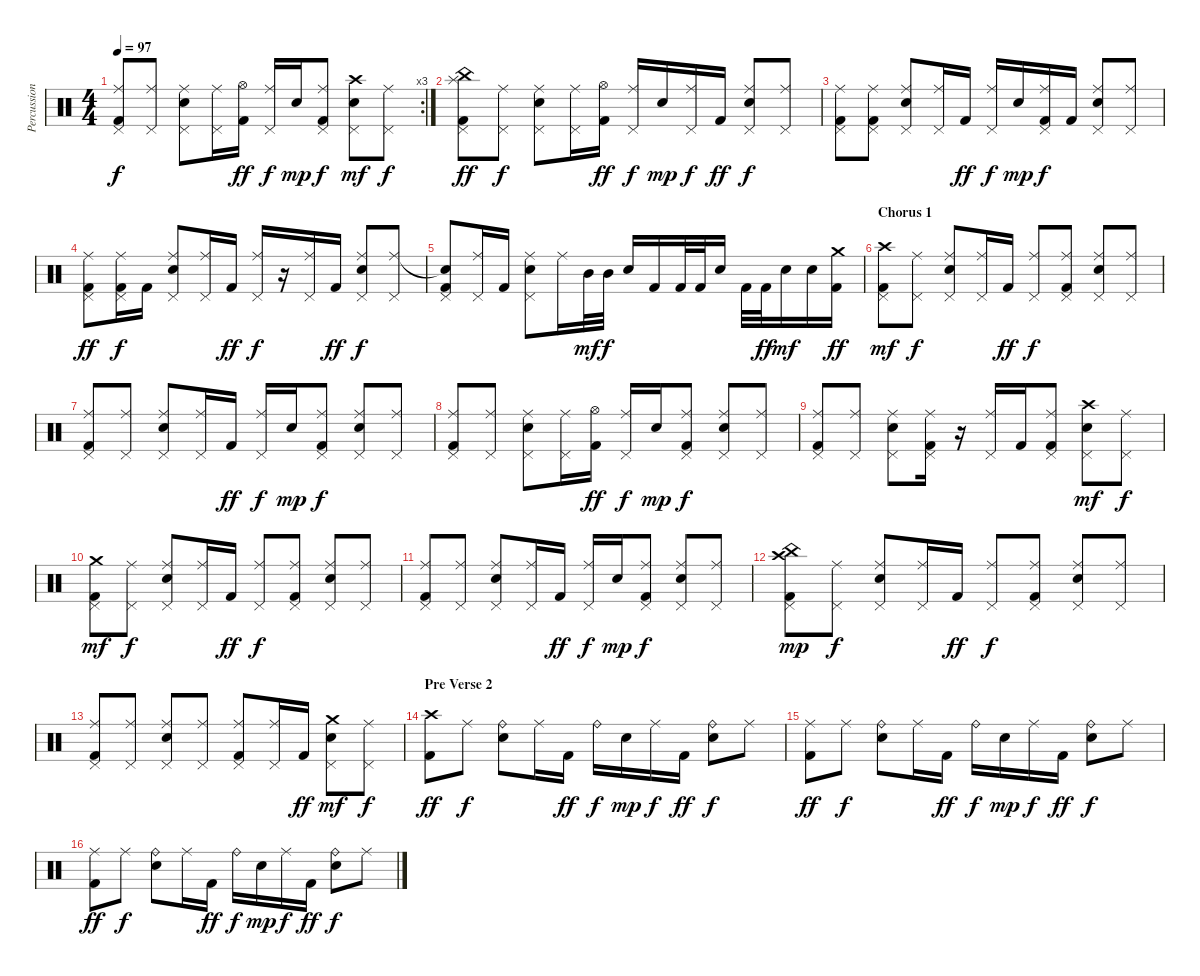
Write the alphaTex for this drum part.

\track ("Percussion" "Percussion") {instrument percussion}
\staff {score}
\articulation defaults
\rc 3
\ts (4 4)
\tempo 97
\clef neutral
\ks c
("Ride (middle)" "Pedal Hi-Hat (hit)" "Kick (hit) 2").8{dy f} ("Ride (middle)" "Pedal Hi-Hat (hit)").8 ("Ride (middle)" "Pedal Hi-Hat (hit)" "Electric Snare (hit)").8 ("Ride (middle)" "Pedal Hi-Hat (hit)").16 ("Hi-Hat (open)" "Kick (hit) 2").16{dy ff} ("Ride (middle)" "Pedal Hi-Hat (hit)").16{dy f} "Electric Snare (hit)".16{dy mp} ("Ride (middle)" "Pedal Hi-Hat (hit)" "Kick (hit) 2").8{dy f} ("Crash high (hit)" "Pedal Hi-Hat (hit)" "Electric Snare (hit)").8{dy mf} ("Ride (middle)" "Pedal Hi-Hat (hit)").8{dy f} |
("China (hit)" "Splash (hit)" "Pedal Hi-Hat (hit)" "Kick (hit) 2").8{dy ff} ("Ride (middle)" "Pedal Hi-Hat (hit)").8{dy f} ("Ride (middle)" "Pedal Hi-Hat (hit)" "Electric Snare (hit)").8 ("Ride (middle)" "Pedal Hi-Hat (hit)").16 ("Hi-Hat (open)" "Kick (hit) 2").16{dy ff} ("Ride (middle)" "Pedal Hi-Hat (hit)").16{dy f} "Electric Snare (hit)".16{dy mp} ("Ride (middle)" "Pedal Hi-Hat (hit)").16{dy f} "Kick (hit) 2".16{dy ff} ("Ride (middle)" "Pedal Hi-Hat (hit)" "Electric Snare (hit)").8{dy f} ("Ride (middle)" "Pedal Hi-Hat (hit)").8 |
("Ride (middle)" "Pedal Hi-Hat (hit)" "Kick (hit) 2").8 ("Ride (middle)" "Pedal Hi-Hat (hit)" "Kick (hit) 2").8 ("Ride (middle)" "Pedal Hi-Hat (hit)" "Electric Snare (hit)").8 ("Ride (middle)" "Pedal Hi-Hat (hit)").16 "Kick (hit) 2".16{dy ff} ("Ride (middle)" "Pedal Hi-Hat (hit)").16{dy f} "Electric Snare (hit)".16{dy mp} ("Ride (middle)" "Pedal Hi-Hat (hit)" "Kick (hit) 2").16{dy f} "Kick (hit) 2".16 ("Ride (middle)" "Pedal Hi-Hat (hit)" "Electric Snare (hit)").8 ("Ride (middle)" "Pedal Hi-Hat (hit)").8 |
("Ride (middle)" "Pedal Hi-Hat (hit)" "Kick (hit) 2").8{dy ff} ("Ride (middle)" "Pedal Hi-Hat (hit)" "Kick (hit) 2").16{dy f} "Kick (hit) 2".16 ("Ride (middle)" "Pedal Hi-Hat (hit)" "Electric Snare (hit)").8 ("Ride (middle)" "Pedal Hi-Hat (hit)").16 "Kick (hit) 2".16{dy ff} ("Ride (middle)" "Pedal Hi-Hat (hit)").16{dy f} r.16 ("Ride (middle)" "Pedal Hi-Hat (hit)").16 "Kick (hit) 2".16{dy ff} ("Ride (middle)" "Pedal Hi-Hat (hit)" "Electric Snare (hit)").8{dy f} ("Ride (middle)" "Pedal Hi-Hat (hit)").8 |
("Snare (hit)"{t} "Pedal Hi-Hat (hit)" "Kick (hit) 2").8 ("Ride (middle)" "Pedal Hi-Hat (hit)").16 "Kick (hit) 2".16 ("Ride (middle)" "Pedal Hi-Hat (hit)" "Electric Snare (hit)").8 "Ride (middle)".16 "Mid Tom (hit)".32{dy mf} "Mid Tom (hit)".32{dy f} "Electric Snare (hit)".16 "Kick (hit) 2".16 "Kick (hit) 2".32 "Kick (hit) 2".32 "Electric Snare (hit)".16 "Kick (hit) 2".32 "Kick (hit) 2".32{dy ff} "Electric Snare (hit)".16{dy mf} "Electric Snare (hit)".16 ("Crash medium (hit)" "Kick (hit) 2").16{dy ff} |
\section ("" "Chorus 1")
("Crash high (hit)" "Pedal Hi-Hat (hit)" "Kick (hit) 2").8{dy mf} ("Ride (middle)" "Pedal Hi-Hat (hit)").8{dy f} ("Ride (middle)" "Pedal Hi-Hat (hit)" "Electric Snare (hit)").8 ("Ride (middle)" "Pedal Hi-Hat (hit)").16 "Kick (hit) 2".16{dy ff} ("Ride (middle)" "Pedal Hi-Hat (hit)").8{dy f} ("Ride (middle)" "Pedal Hi-Hat (hit)" "Kick (hit) 2").8 ("Ride (middle)" "Pedal Hi-Hat (hit)" "Electric Snare (hit)").8 ("Ride (middle)" "Pedal Hi-Hat (hit)").8 |
("Ride (middle)" "Pedal Hi-Hat (hit)" "Kick (hit) 2").8 ("Ride (middle)" "Pedal Hi-Hat (hit)").8 ("Ride (middle)" "Pedal Hi-Hat (hit)" "Electric Snare (hit)").8 ("Ride (middle)" "Pedal Hi-Hat (hit)").16 "Kick (hit) 2".16{dy ff} ("Ride (middle)" "Pedal Hi-Hat (hit)").16{dy f} "Electric Snare (hit)".16{dy mp} ("Ride (middle)" "Pedal Hi-Hat (hit)" "Kick (hit) 2").8{dy f} ("Ride (middle)" "Pedal Hi-Hat (hit)" "Electric Snare (hit)").8 ("Ride (middle)" "Pedal Hi-Hat (hit)").8 |
("Ride (middle)" "Pedal Hi-Hat (hit)" "Kick (hit) 2").8 ("Ride (middle)" "Pedal Hi-Hat (hit)").8 ("Ride (middle)" "Pedal Hi-Hat (hit)" "Electric Snare (hit)").8 ("Ride (middle)" "Pedal Hi-Hat (hit)").16 ("Hi-Hat (open)" "Kick (hit) 2").16{dy ff} ("Ride (middle)" "Pedal Hi-Hat (hit)").16{dy f} "Electric Snare (hit)".16{dy mp} ("Ride (middle)" "Pedal Hi-Hat (hit)" "Kick (hit) 2").8{dy f} ("Ride (middle)" "Pedal Hi-Hat (hit)" "Electric Snare (hit)").8 ("Ride (middle)" "Pedal Hi-Hat (hit)").8 |
("Ride (middle)" "Pedal Hi-Hat (hit)" "Kick (hit) 2").8 ("Ride (middle)" "Pedal Hi-Hat (hit)").8 ("Ride (middle)" "Pedal Hi-Hat (hit)" "Electric Snare (hit)").8 ("Ride (middle)" "Pedal Hi-Hat (hit)" "Kick (hit) 2").16 r.16 ("Ride (middle)" "Pedal Hi-Hat (hit)").16 "Kick (hit) 2".16 ("Ride (middle)" "Pedal Hi-Hat (hit)" "Kick (hit) 2").8 ("Crash high (hit)" "Pedal Hi-Hat (hit)" "Electric Snare (hit)").8{dy mf} ("Ride (middle)" "Pedal Hi-Hat (hit)").8{dy f} |
("Crash medium (hit)" "Pedal Hi-Hat (hit)" "Kick (hit) 2").8{dy mf} ("Ride (middle)" "Pedal Hi-Hat (hit)").8{dy f} ("Ride (middle)" "Pedal Hi-Hat (hit)" "Electric Snare (hit)").8 ("Ride (middle)" "Pedal Hi-Hat (hit)").16 "Kick (hit) 2".16{dy ff} ("Ride (middle)" "Pedal Hi-Hat (hit)").8{dy f} ("Ride (middle)" "Pedal Hi-Hat (hit)" "Kick (hit) 2").8 ("Ride (middle)" "Pedal Hi-Hat (hit)" "Electric Snare (hit)").8 ("Ride (middle)" "Pedal Hi-Hat (hit)").8 |
("Ride (middle)" "Pedal Hi-Hat (hit)" "Kick (hit) 2").8 ("Ride (middle)" "Pedal Hi-Hat (hit)").8 ("Ride (middle)" "Pedal Hi-Hat (hit)" "Electric Snare (hit)").8 ("Ride (middle)" "Pedal Hi-Hat (hit)").16 "Kick (hit) 2".16{dy ff} ("Ride (middle)" "Pedal Hi-Hat (hit)").16{dy f} "Electric Snare (hit)".16{dy mp} ("Ride (middle)" "Pedal Hi-Hat (hit)" "Kick (hit) 2").8{dy f} ("Ride (middle)" "Pedal Hi-Hat (hit)" "Electric Snare (hit)").8 ("Ride (middle)" "Pedal Hi-Hat (hit)").8 |
("China (hit)" "Crash high (hit)" "Pedal Hi-Hat (hit)" "Kick (hit) 2").8{dy mp} ("Ride (middle)" "Pedal Hi-Hat (hit)").8{dy f} ("Ride (middle)" "Pedal Hi-Hat (hit)" "Electric Snare (hit)").8 ("Ride (middle)" "Pedal Hi-Hat (hit)").16 "Kick (hit) 2".16{dy ff} ("Ride (middle)" "Pedal Hi-Hat (hit)").8{dy f} ("Ride (middle)" "Pedal Hi-Hat (hit)" "Kick (hit) 2").8 ("Ride (middle)" "Pedal Hi-Hat (hit)" "Electric Snare (hit)").8 ("Ride (middle)" "Pedal Hi-Hat (hit)").8 |
("Ride (middle)" "Pedal Hi-Hat (hit)" "Kick (hit) 2").8 ("Ride (middle)" "Pedal Hi-Hat (hit)").8 ("Ride (middle)" "Pedal Hi-Hat (hit)" "Electric Snare (hit)").8 ("Ride (middle)" "Pedal Hi-Hat (hit)").8 ("Ride (middle)" "Pedal Hi-Hat (hit)" "Kick (hit) 2").8 ("Ride (middle)" "Pedal Hi-Hat (hit)").16 "Kick (hit) 2".16{dy ff} ("Crash medium (hit)" "Pedal Hi-Hat (hit)" "Electric Snare (hit)").8{dy mf} ("Ride (middle)" "Pedal Hi-Hat (hit)").8{dy f} |
\section ("" "Pre Verse 2")
("Crash high (hit)" "Kick (hit) 2").8{dy ff} "Ride (middle)".8{dy f} ("Ride (bell)" "Electric Snare (hit)").8 "Ride (middle)".16 "Kick (hit) 2".16{dy ff} "Ride (bell)".16{dy f} "Electric Snare (hit)".16{dy mp} "Ride (middle)".16{dy f} "Kick (hit) 2".16{dy ff} ("Ride (bell)" "Electric Snare (hit)").8{dy f} "Ride (middle)".8 |
("Ride (middle)" "Kick (hit) 2").8{dy ff} "Ride (middle)".8{dy f} ("Ride (bell)" "Electric Snare (hit)").8 "Ride (middle)".16 "Kick (hit) 2".16{dy ff} "Ride (bell)".16{dy f} "Electric Snare (hit)".16{dy mp} "Ride (middle)".16{dy f} "Kick (hit) 2".16{dy ff} ("Ride (bell)" "Electric Snare (hit)").8{dy f} "Ride (middle)".8 |
("Ride (middle)" "Kick (hit) 2").8{dy ff} "Ride (middle)".8{dy f} ("Ride (bell)" "Electric Snare (hit)").8 "Ride (middle)".16 "Kick (hit) 2".16{dy ff} "Ride (bell)".16{dy f} "Electric Snare (hit)".16{dy mp} "Ride (middle)".16{dy f} "Kick (hit) 2".16{dy ff} ("Ride (bell)" "Electric Snare (hit)").8{dy f} "Ride (middle)".8
